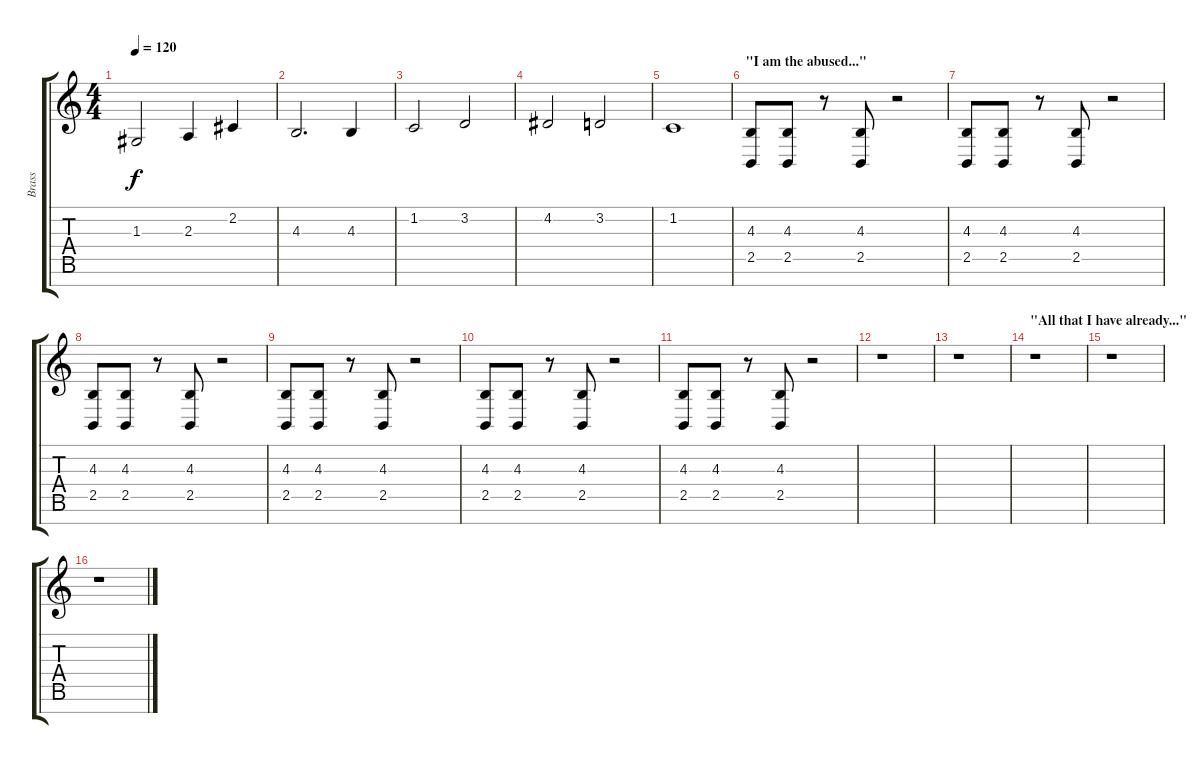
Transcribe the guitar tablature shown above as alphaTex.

\track ("Brass " "Brass ") {instrument frenchhorn}
\staff {score tabs}
\tuning (E4 B3 G3 D3 A2 E2 B1) {hide}
\ts (4 4)
\tempo 120
\clef g2
\ks c
1.3.2{dy f} 2.3.4 2.2.4 |
4.3.2{d} 4.3.4 |
1.2.2 3.2.2 |
4.2.2 3.2.2 |
1.2.1 |
\section ("" "\"I am the abused...\"")
(4.3 2.5).8 (4.3 2.5).8 r.8 (4.3 2.5).8 r.2 |
(4.3 2.5).8 (4.3 2.5).8 r.8 (4.3 2.5).8 r.2 |
(4.3 2.5).8 (4.3 2.5).8 r.8 (4.3 2.5).8 r.2 |
(4.3 2.5).8 (4.3 2.5).8 r.8 (4.3 2.5).8 r.2 |
(4.3 2.5).8 (4.3 2.5).8 r.8 (4.3 2.5).8 r.2 |
(4.3 2.5).8 (4.3 2.5).8 r.8 (4.3 2.5).8 r.2 |
r.1 |
r.1 |
\section ("" "\"All that I have already...\"")
r.1 |
r.1 |
r.1
